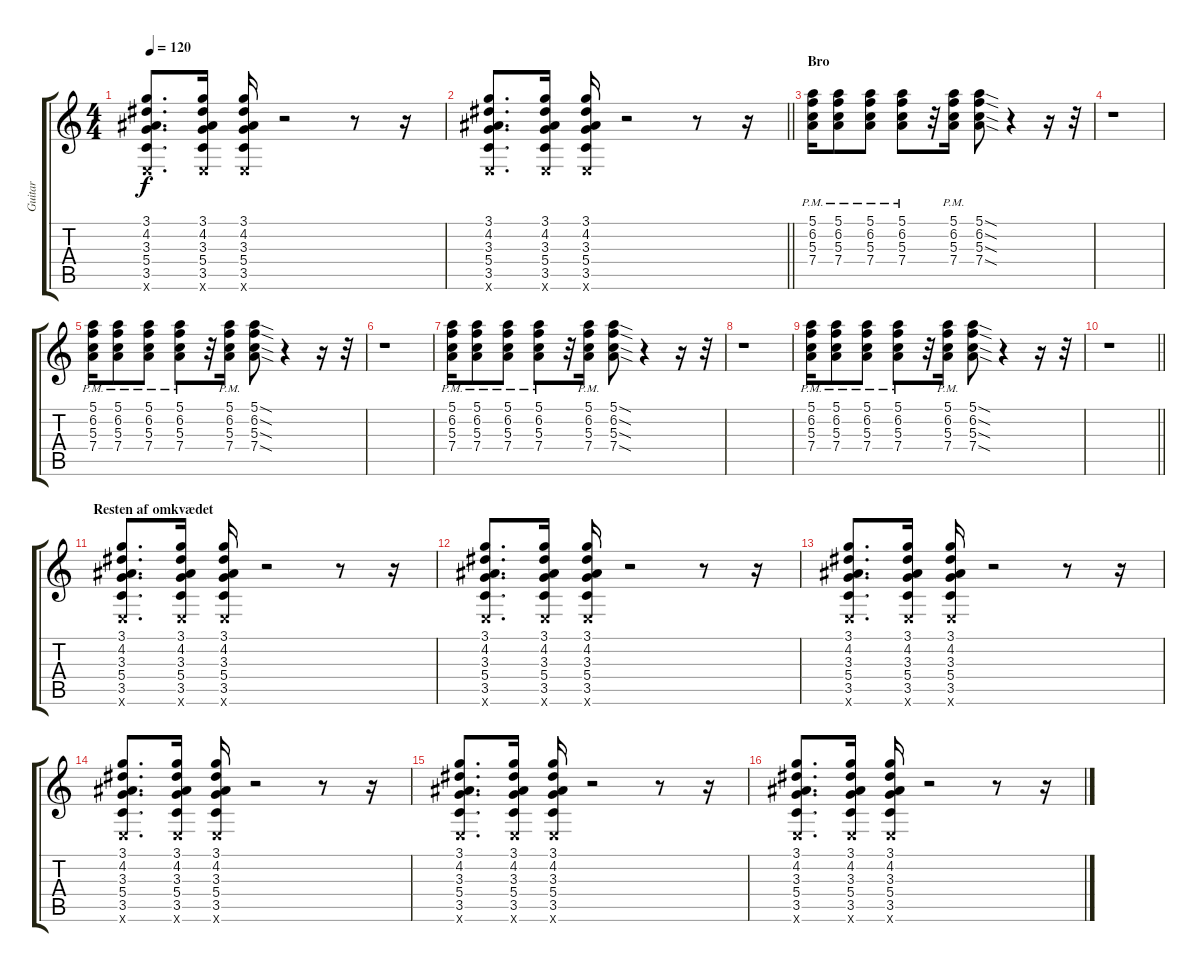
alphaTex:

\track ("Guitar" "Guitar") {instrument electricguitarclean}
\staff {score tabs}
\tuning (E4 B3 G3 D3 A2 E2) {hide}
\ts (4 4)
\tempo 120
\clef g2
\ks c
(3.1 4.2 3.3 5.4 3.5 0.6{x}).8{d dy f} (3.1 4.2 3.3 5.4 3.5 0.6{x}).16 (3.1 4.2 3.3 5.4 3.5 0.6{x}).16 r.2 r.8 r.16 |
\barLineRight lightlight
(3.1 4.2 3.3 5.4 3.5 0.6{x}).8{d} (3.1 4.2 3.3 5.4 3.5 0.6{x}).16 (3.1 4.2 3.3 5.4 3.5 0.6{x}).16 r.2 r.8 r.16 |
\section ("" "Bro")
(5.1{pm} 6.2{pm} 5.3{pm} 7.4).16 (5.1{pm} 6.2{pm} 5.3{pm} 7.4{pm}).8 (5.1{pm} 6.2{pm} 5.3{pm} 7.4{pm}).8 (5.1{pm} 6.2{pm} 5.3{pm} 7.4{pm}).8 r.32 (5.1 6.2{pm} 5.3{pm} 7.4{pm}).16 (5.1{sod} 6.2{sod} 5.3{sod} 7.4{sod}).8 r.4 r.16 r.32 |
r.1 |
(5.1{pm} 6.2{pm} 5.3{pm} 7.4).16 (5.1{pm} 6.2{pm} 5.3{pm} 7.4{pm}).8 (5.1{pm} 6.2{pm} 5.3{pm} 7.4{pm}).8 (5.1{pm} 6.2{pm} 5.3{pm} 7.4{pm}).8 r.32 (5.1 6.2{pm} 5.3{pm} 7.4{pm}).16 (5.1{sod} 6.2{sod} 5.3{sod} 7.4{sod}).8 r.4 r.16 r.32 |
r.1 |
(5.1{pm} 6.2{pm} 5.3{pm} 7.4).16 (5.1{pm} 6.2{pm} 5.3{pm} 7.4{pm}).8 (5.1{pm} 6.2{pm} 5.3{pm} 7.4{pm}).8 (5.1{pm} 6.2{pm} 5.3{pm} 7.4{pm}).8 r.32 (5.1 6.2{pm} 5.3{pm} 7.4{pm}).16 (5.1{sod} 6.2{sod} 5.3{sod} 7.4{sod}).8 r.4 r.16 r.32 |
r.1 |
(5.1{pm} 6.2{pm} 5.3{pm} 7.4).16 (5.1{pm} 6.2{pm} 5.3{pm} 7.4{pm}).8 (5.1{pm} 6.2{pm} 5.3{pm} 7.4{pm}).8 (5.1{pm} 6.2{pm} 5.3{pm} 7.4{pm}).8 r.32 (5.1 6.2{pm} 5.3{pm} 7.4{pm}).16 (5.1{sod} 6.2{sod} 5.3{sod} 7.4{sod}).8 r.4 r.16 r.32 |
\barLineRight lightlight
r.1 |
\section ("" "Resten af omkvædet")
(3.1 4.2 3.3 5.4 3.5 0.6{x}).8{d} (3.1 4.2 3.3 5.4 3.5 0.6{x}).16 (3.1 4.2 3.3 5.4 3.5 0.6{x}).16 r.2 r.8 r.16 |
(3.1 4.2 3.3 5.4 3.5 0.6{x}).8{d} (3.1 4.2 3.3 5.4 3.5 0.6{x}).16 (3.1 4.2 3.3 5.4 3.5 0.6{x}).16 r.2 r.8 r.16 |
(3.1 4.2 3.3 5.4 3.5 0.6{x}).8{d} (3.1 4.2 3.3 5.4 3.5 0.6{x}).16 (3.1 4.2 3.3 5.4 3.5 0.6{x}).16 r.2 r.8 r.16 |
(3.1 4.2 3.3 5.4 3.5 0.6{x}).8{d} (3.1 4.2 3.3 5.4 3.5 0.6{x}).16 (3.1 4.2 3.3 5.4 3.5 0.6{x}).16 r.2 r.8 r.16 |
(3.1 4.2 3.3 5.4 3.5 0.6{x}).8{d} (3.1 4.2 3.3 5.4 3.5 0.6{x}).16 (3.1 4.2 3.3 5.4 3.5 0.6{x}).16 r.2 r.8 r.16 |
(3.1 4.2 3.3 5.4 3.5 0.6{x}).8{d} (3.1 4.2 3.3 5.4 3.5 0.6{x}).16 (3.1 4.2 3.3 5.4 3.5 0.6{x}).16 r.2 r.8 r.16
